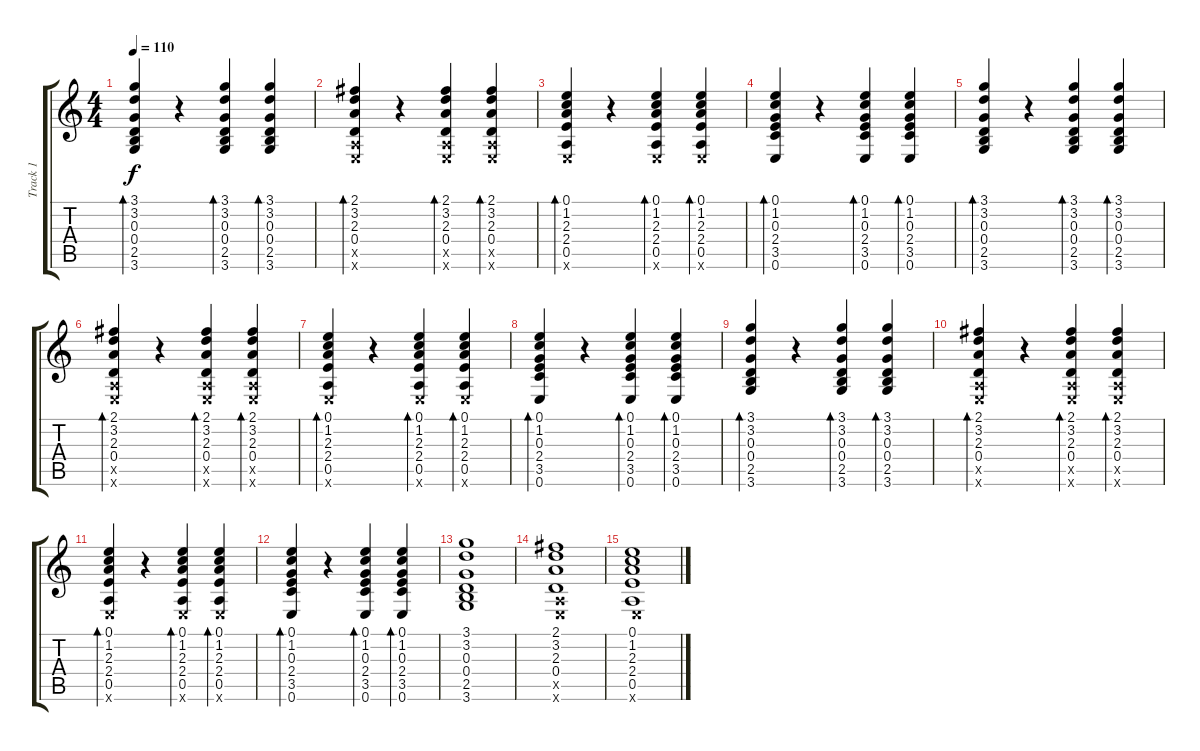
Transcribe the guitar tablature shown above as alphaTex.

\track ("Track 1" "Track 1") {instrument acousticguitarnylon}
\staff {score tabs}
\tuning (E4 B3 G3 D3 A2 E2) {hide}
\ts (4 4)
\tempo 110
\clef g2
\ks c
(3.1 3.2 0.3 0.4 2.5 3.6).4{bd 60 dy f} r.4 (3.1 3.2 0.3 0.4 2.5 3.6).4{bd 60} (3.1 3.2 0.3 0.4 2.5 3.6).4{bd 60} |
(2.1 3.2 2.3 0.4 0.5{x} 0.6{x}).4{bd 60} r.4 (2.1 3.2 2.3 0.4 0.5{x} 0.6{x}).4{bd 60} (2.1 3.2 2.3 0.4 0.5{x} 0.6{x}).4{bd 60} |
(0.1 1.2 2.3 2.4 0.5 0.6{x}).4{bd 60} r.4 (0.1 1.2 2.3 2.4 0.5 0.6{x}).4{bd 60} (0.1 1.2 2.3 2.4 0.5 0.6{x}).4{bd 60} |
(0.1 1.2 0.3 2.4 3.5 0.6).4{bd 60} r.4 (0.1 1.2 0.3 2.4 3.5 0.6).4{bd 60} (0.1 1.2 0.3 2.4 3.5 0.6).4{bd 60} |
(3.1 3.2 0.3 0.4 2.5 3.6).4{bd 60} r.4 (3.1 3.2 0.3 0.4 2.5 3.6).4{bd 60} (3.1 3.2 0.3 0.4 2.5 3.6).4{bd 60} |
(2.1 3.2 2.3 0.4 0.5{x} 0.6{x}).4{bd 60} r.4 (2.1 3.2 2.3 0.4 0.5{x} 0.6{x}).4{bd 60} (2.1 3.2 2.3 0.4 0.5{x} 0.6{x}).4{bd 60} |
(0.1 1.2 2.3 2.4 0.5 0.6{x}).4{bd 60} r.4 (0.1 1.2 2.3 2.4 0.5 0.6{x}).4{bd 60} (0.1 1.2 2.3 2.4 0.5 0.6{x}).4{bd 60} |
(0.1 1.2 0.3 2.4 3.5 0.6).4{bd 60} r.4 (0.1 1.2 0.3 2.4 3.5 0.6).4{bd 60} (0.1 1.2 0.3 2.4 3.5 0.6).4{bd 60} |
(3.1 3.2 0.3 0.4 2.5 3.6).4{bd 60} r.4 (3.1 3.2 0.3 0.4 2.5 3.6).4{bd 60} (3.1 3.2 0.3 0.4 2.5 3.6).4{bd 60} |
(2.1 3.2 2.3 0.4 0.5{x} 0.6{x}).4{bd 60} r.4 (2.1 3.2 2.3 0.4 0.5{x} 0.6{x}).4{bd 60} (2.1 3.2 2.3 0.4 0.5{x} 0.6{x}).4{bd 60} |
(0.1 1.2 2.3 2.4 0.5 0.6{x}).4{bd 60} r.4 (0.1 1.2 2.3 2.4 0.5 0.6{x}).4{bd 60} (0.1 1.2 2.3 2.4 0.5 0.6{x}).4{bd 60} |
(0.1 1.2 0.3 2.4 3.5 0.6).4{bd 60} r.4 (0.1 1.2 0.3 2.4 3.5 0.6).4{bd 60} (0.1 1.2 0.3 2.4 3.5 0.6).4{bd 60} |
(3.1 3.2 0.3 0.4 2.5 3.6).1 |
(2.1 3.2 2.3 0.4 0.5{x} 0.6{x}).1 |
(0.1 1.2 2.3 2.4 0.5 0.6{x}).1
